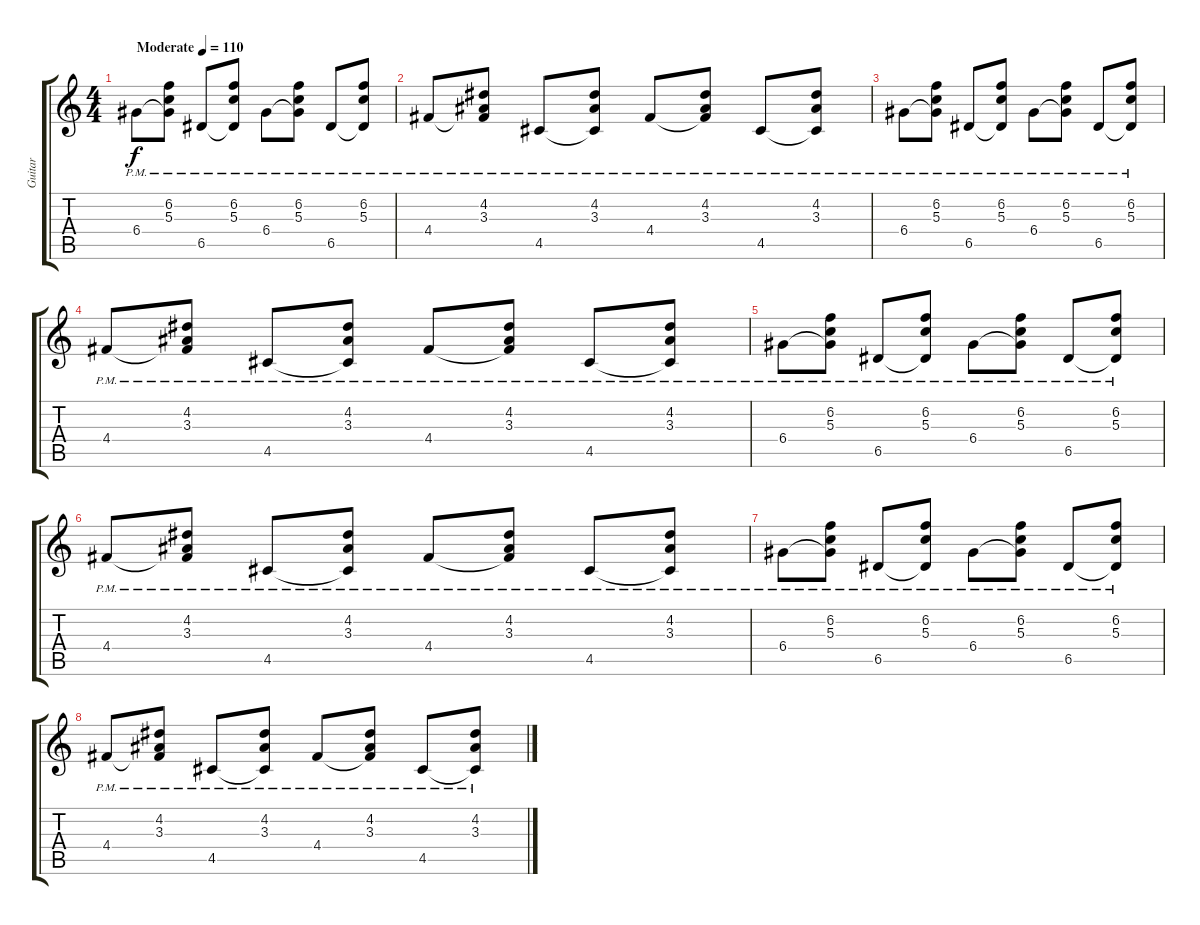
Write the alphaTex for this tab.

\track ("Guitar" "Guitar") {instrument acousticguitarnylon}
\staff {score tabs}
\tuning (E4 B3 G3 D3 A2 E2) {hide}
\ts (4 4)
\tempo (110 "Moderate")
\clef g2
\ks c
6.4{pm}.8{dy f instrument acousticguitarnylon} (6.2{pm} 5.3{pm} 6.4{t}).8 6.5{pm}.8 (6.2{pm} 5.3{pm} 6.5{t}).8 6.4{pm}.8 (6.2{pm} 5.3{pm} 6.4{t}).8 6.5{pm}.8 (6.2{pm} 5.3{pm} 6.5{t}).8 |
4.4{pm}.8 (4.2{pm} 3.3{pm} 4.4{t}).8 4.5{pm}.8 (4.2{pm} 3.3{pm} 4.5{t}).8 4.4{pm}.8 (4.2{pm} 3.3{pm} 4.4{t}).8 4.5{pm}.8 (4.2{pm} 3.3{pm} 4.5{t}).8 |
6.4{pm}.8 (6.2{pm} 5.3{pm} 6.4{t}).8 6.5{pm}.8 (6.2{pm} 5.3{pm} 6.5{t}).8 6.4{pm}.8 (6.2{pm} 5.3{pm} 6.4{t}).8 6.5{pm}.8 (6.2{pm} 5.3{pm} 6.5{t}).8 |
4.4{pm}.8 (4.2{pm} 3.3{pm} 4.4{t}).8 4.5{pm}.8 (4.2{pm} 3.3{pm} 4.5{t}).8 4.4{pm}.8 (4.2{pm} 3.3{pm} 4.4{t}).8 4.5{pm}.8 (4.2{pm} 3.3{pm} 4.5{t}).8 |
6.4{pm}.8 (6.2{pm} 5.3{pm} 6.4{t}).8 6.5{pm}.8 (6.2{pm} 5.3{pm} 6.5{t}).8 6.4{pm}.8 (6.2{pm} 5.3{pm} 6.4{t}).8 6.5{pm}.8 (6.2{pm} 5.3{pm} 6.5{t}).8 |
4.4{pm}.8 (4.2{pm} 3.3{pm} 4.4{t}).8 4.5{pm}.8 (4.2{pm} 3.3{pm} 4.5{t}).8 4.4{pm}.8 (4.2{pm} 3.3{pm} 4.4{t}).8 4.5{pm}.8 (4.2{pm} 3.3{pm} 4.5{t}).8 |
6.4{pm}.8{volume 0} (6.2{pm} 5.3{pm} 6.4{t}).8 6.5{pm}.8 (6.2{pm} 5.3{pm} 6.5{t}).8 6.4{pm}.8 (6.2{pm} 5.3{pm} 6.4{t}).8 6.5{pm}.8 (6.2{pm} 5.3{pm} 6.5{t}).8 |
4.4{pm}.8 (4.2{pm} 3.3{pm} 4.4{t}).8 4.5{pm}.8 (4.2{pm} 3.3{pm} 4.5{t}).8 4.4{pm}.8 (4.2{pm} 3.3{pm} 4.4{t}).8 4.5{pm}.8 (4.2{pm} 3.3{pm} 4.5{t}).8
